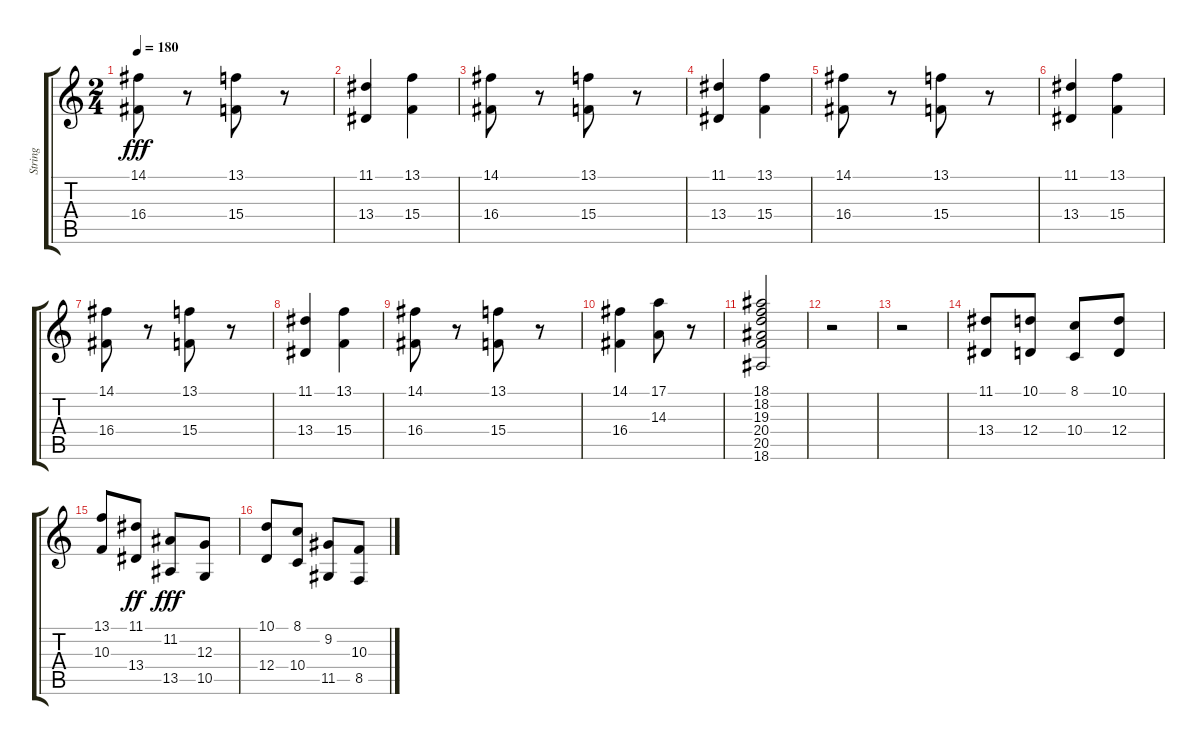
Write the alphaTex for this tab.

\track ("String" "String") {instrument stringensemble1}
\staff {score tabs}
\tuning (E4 B3 G3 D3 A2 E2) {hide}
\ts (2 4)
\tempo 180
\clef g2
\ks c
(14.1 16.4).8{dy fff} r.8 (13.1 15.4).8 r.8 |
(11.1 13.4).4 (13.1 15.4).4 |
(14.1 16.4).8 r.8 (13.1 15.4).8 r.8 |
(11.1 13.4).4 (13.1 15.4).4 |
(14.1 16.4).8 r.8 (13.1 15.4).8 r.8 |
(11.1 13.4).4 (13.1 15.4).4 |
(14.1 16.4).8 r.8 (13.1 15.4).8 r.8 |
(11.1 13.4).4 (13.1 15.4).4 |
(14.1 16.4).8 r.8 (13.1 15.4).8 r.8 |
(14.1 16.4).4 (17.1 14.3).8 r.8 |
(18.1 18.2 19.3 20.4 20.5 18.6).2 |
r.2 |
r.2 |
(11.1 13.4).8 (10.1 12.4).8 (8.1 10.4).8 (10.1 12.4).8 |
(13.1 10.3).8 (11.1 13.4).8{dy ff} (11.2 13.5).8{dy fff} (12.3 10.5).8 |
(10.1 12.4).8 (8.1 10.4).8 (9.2 11.5).8 (10.3 8.5).8
